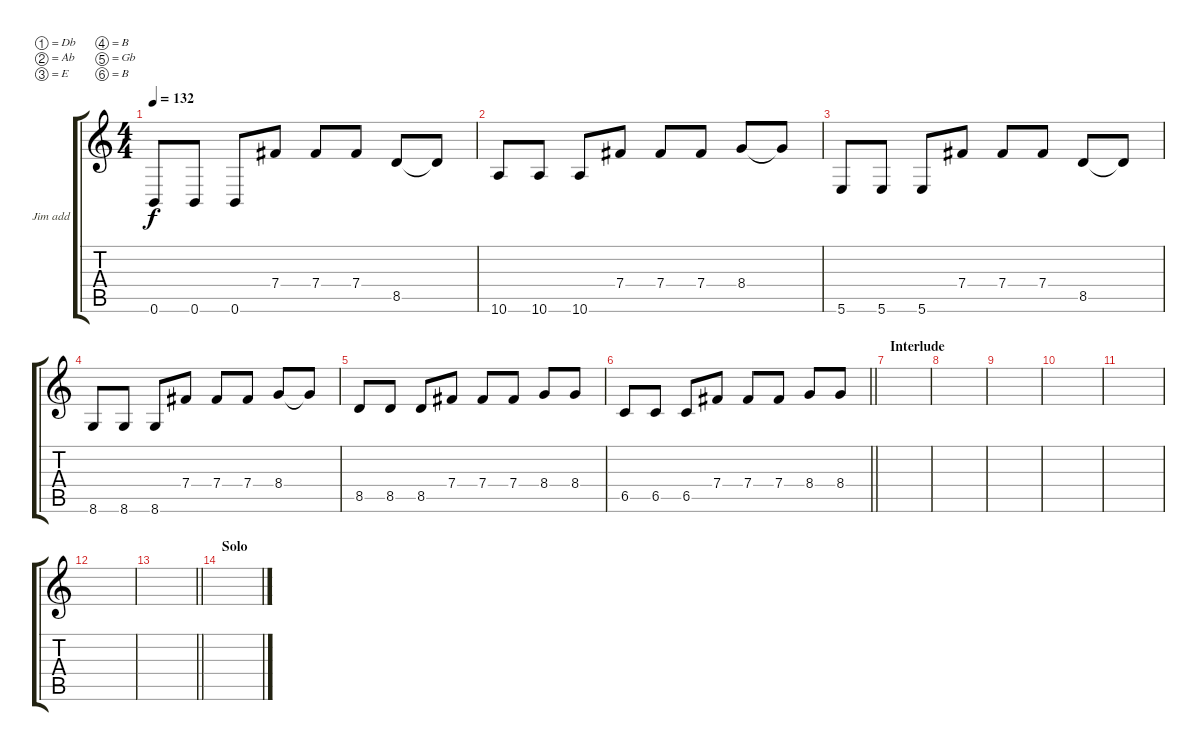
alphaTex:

\bracketExtendMode groupsimilarinstruments
\firstSystemTrackNameOrientation horizontal
\otherSystemsTrackNameOrientation horizontal
\track ("Jim Root (Add. Live Solo)" "Jim add") {mute instrument overdrivenguitar}
\staff {score tabs}
\tuning (Db4 Ab3 E3 B2 Gb2 B1)
\ts (4 4)
\tempo 132
\clef g2
\ks c
0.6.8{dy f} 0.6.8 0.6.8 7.4.8 7.4.8 7.4.8 8.5.8 8.5{t}.8 |
10.6.8 10.6.8 10.6.8 7.4.8 7.4.8 7.4.8 8.4.8 8.4{t}.8 |
5.6.8 5.6.8 5.6.8 7.4.8 7.4.8 7.4.8 8.5.8 8.5{t}.8 |
8.6.8 8.6.8 8.6.8 7.4.8 7.4.8 7.4.8 8.4.8 8.4{t}.8 |
8.5.8 8.5.8 8.5.8 7.4.8 7.4.8 7.4.8 8.4.8 8.4.8 |
\barLineRight lightlight
6.5.8 6.5.8 6.5.8 7.4.8 7.4.8 7.4.8 8.4.8 8.4.8 |
\section ("" "Interlude")
|
|
|
|
|
|
\barLineRight lightlight
|
\section ("" "Solo")
